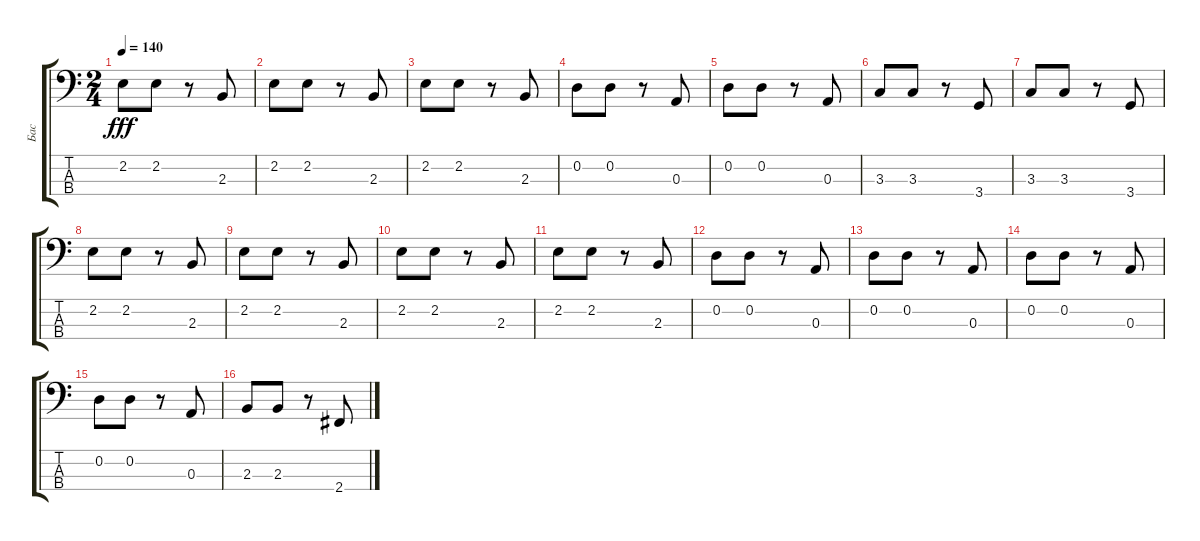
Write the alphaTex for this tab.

\track ("Бас" "Бас") {instrument electricbassfinger}
\staff {score tabs}
\tuning (G2 D2 A1 E1) {hide}
\ts (2 4)
\tempo 140
\clef f4
\ks c
2.2.8{dy fff} 2.2.8 r.8 2.3.8 |
2.2.8 2.2.8 r.8 2.3.8 |
2.2.8 2.2.8 r.8 2.3.8 |
0.2.8 0.2.8 r.8 0.3.8 |
0.2.8 0.2.8 r.8 0.3.8 |
3.3.8 3.3.8 r.8 3.4.8 |
3.3.8 3.3.8 r.8 3.4.8 |
2.2.8 2.2.8 r.8 2.3.8 |
2.2.8 2.2.8 r.8 2.3.8 |
2.2.8 2.2.8 r.8 2.3.8 |
2.2.8 2.2.8 r.8 2.3.8 |
0.2.8 0.2.8 r.8 0.3.8 |
0.2.8 0.2.8 r.8 0.3.8 |
0.2.8 0.2.8 r.8 0.3.8 |
0.2.8 0.2.8 r.8 0.3.8 |
2.3.8 2.3.8 r.8 2.4.8
